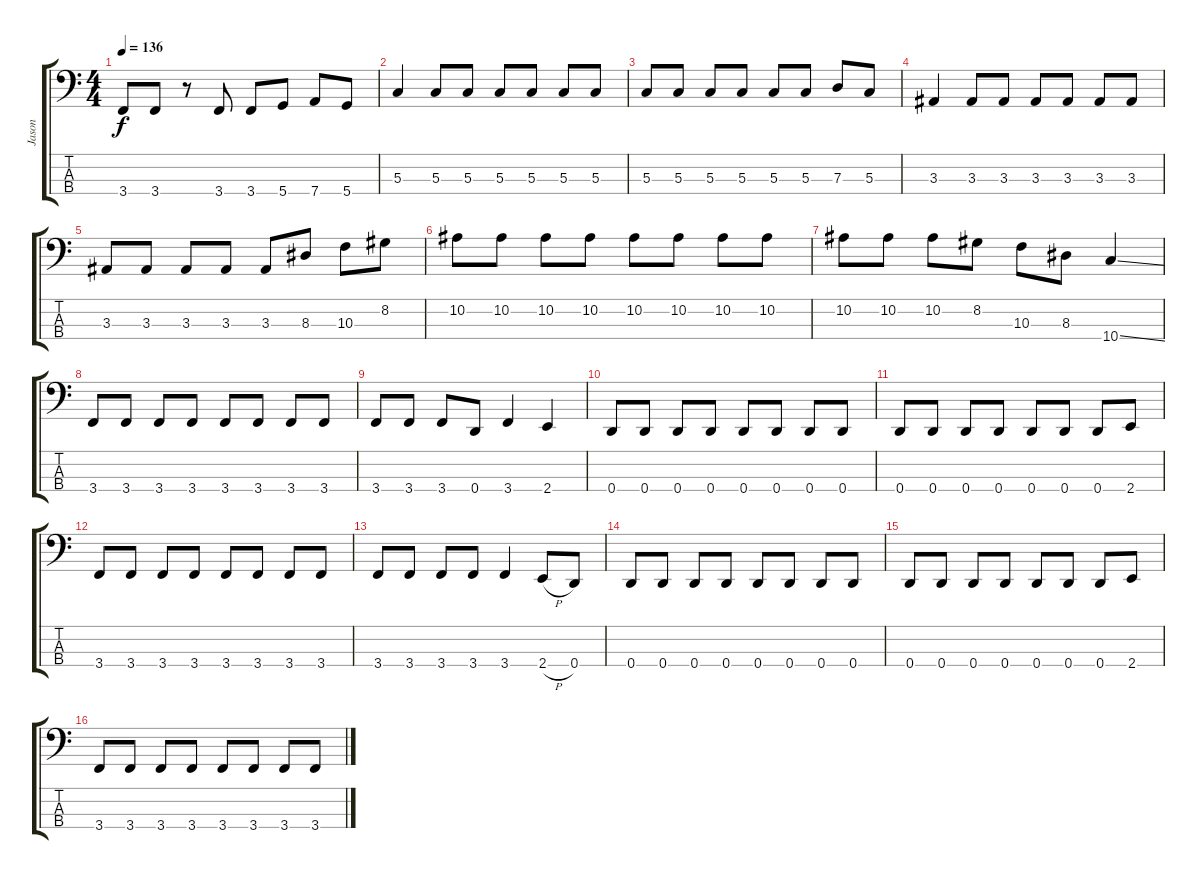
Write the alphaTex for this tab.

\track ("Jason" "Jason") {instrument electricbasspick}
\staff {score tabs}
\tuning (F2 C2 G1 D1) {hide}
\ts (4 4)
\tempo 136
\clef f4
\ks c
3.4.8{dy f} 3.4.8 r.8 3.4.8 3.4.8 5.4.8 7.4.8 5.4.8 |
5.3.4 5.3.8 5.3.8 5.3.8 5.3.8 5.3.8 5.3.8 |
5.3.8 5.3.8 5.3.8 5.3.8 5.3.8 5.3.8 7.3.8 5.3.8 |
3.3.4 3.3.8 3.3.8 3.3.8 3.3.8 3.3.8 3.3.8 |
3.3.8 3.3.8 3.3.8 3.3.8 3.3.8 8.3.8 10.3.8 8.2.8 |
10.2.8 10.2.8 10.2.8 10.2.8 10.2.8 10.2.8 10.2.8 10.2.8 |
10.2.8 10.2.8 10.2.8 8.2.8 10.3.8 8.3.8 10.4{ss}.4 |
3.4.8 3.4.8 3.4.8 3.4.8 3.4.8 3.4.8 3.4.8 3.4.8 |
3.4.8 3.4.8 3.4.8 0.4.8 3.4.4 2.4.4 |
0.4.8 0.4.8 0.4.8 0.4.8 0.4.8 0.4.8 0.4.8 0.4.8 |
0.4.8 0.4.8 0.4.8 0.4.8 0.4.8 0.4.8 0.4.8 2.4.8 |
3.4.8 3.4.8 3.4.8 3.4.8 3.4.8 3.4.8 3.4.8 3.4.8 |
3.4.8 3.4.8 3.4.8 3.4.8 3.4.4 2.4{h}.8 0.4.8 |
0.4.8 0.4.8 0.4.8 0.4.8 0.4.8 0.4.8 0.4.8 0.4.8 |
0.4.8 0.4.8 0.4.8 0.4.8 0.4.8 0.4.8 0.4.8 2.4.8 |
3.4.8 3.4.8 3.4.8 3.4.8 3.4.8 3.4.8 3.4.8 3.4.8
